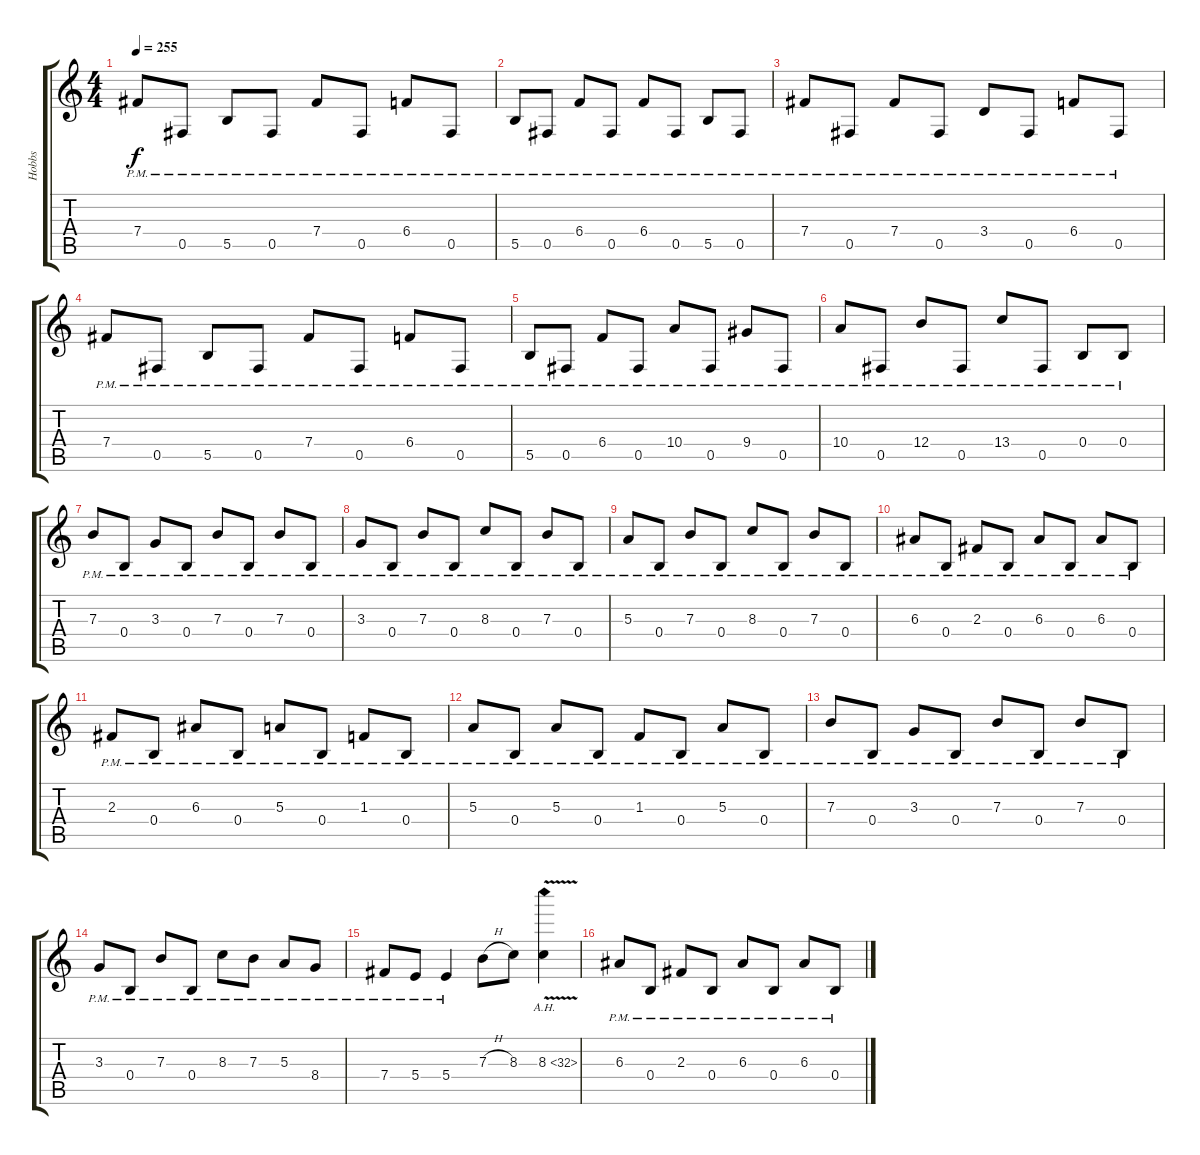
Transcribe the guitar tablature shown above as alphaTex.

\track ("Hobbs" "Hobbs") {instrument overdrivenguitar}
\staff {score tabs}
\tuning (Db4 Ab3 E3 B2 Gb2 Db2) {hide}
\ts (4 4)
\tempo 255
\clef g2
\ks c
7.4{pm}.8{dy f} 0.5{pm}.8 5.5{pm}.8 0.5{pm}.8 7.4{pm}.8 0.5{pm}.8 6.4{pm}.8 0.5{pm}.8 |
5.5{pm}.8 0.5{pm}.8 6.4{pm}.8 0.5{pm}.8 6.4{pm}.8 0.5{pm}.8 5.5{pm}.8 0.5{pm}.8 |
7.4{pm}.8 0.5{pm}.8 7.4{pm}.8 0.5{pm}.8 3.4{pm}.8 0.5{pm}.8 6.4{pm}.8 0.5{pm}.8 |
7.4{pm}.8 0.5{pm}.8 5.5{pm}.8 0.5{pm}.8 7.4{pm}.8 0.5{pm}.8 6.4{pm}.8 0.5{pm}.8 |
5.5{pm}.8 0.5{pm}.8 6.4{pm}.8 0.5{pm}.8 10.4{pm}.8 0.5{pm}.8 9.4{pm}.8 0.5{pm}.8 |
10.4{pm}.8 0.5{pm}.8 12.4{pm}.8 0.5{pm}.8 13.4{pm}.8 0.5{pm}.8 0.4{pm}.8 0.4{pm}.8 |
7.3{pm}.8 0.4{pm}.8 3.3{pm}.8 0.4{pm}.8 7.3{pm}.8 0.4{pm}.8 7.3{pm}.8 0.4{pm}.8 |
3.3{pm}.8 0.4{pm}.8 7.3{pm}.8 0.4{pm}.8 8.3{pm}.8 0.4{pm}.8 7.3{pm}.8 0.4{pm}.8 |
5.3{pm}.8 0.4{pm}.8 7.3{pm}.8 0.4{pm}.8 8.3{pm}.8 0.4{pm}.8 7.3{pm}.8 0.4{pm}.8 |
6.3{pm}.8 0.4{pm}.8 2.3{pm}.8 0.4{pm}.8 6.3{pm}.8 0.4{pm}.8 6.3{pm}.8 0.4{pm}.8 |
2.3{pm}.8 0.4{pm}.8 6.3{pm}.8 0.4{pm}.8 5.3{pm}.8 0.4{pm}.8 1.3{pm}.8 0.4{pm}.8 |
5.3{pm}.8 0.4{pm}.8 5.3{pm}.8 0.4{pm}.8 1.3{pm}.8 0.4{pm}.8 5.3{pm}.8 0.4{pm}.8 |
7.3{pm}.8 0.4{pm}.8 3.3{pm}.8 0.4{pm}.8 7.3{pm}.8 0.4{pm}.8 7.3{pm}.8 0.4{pm}.8 |
3.3{pm}.8 0.4{pm}.8 7.3{pm}.8 0.4{pm}.8 8.3{pm}.8 7.3{pm}.8 5.3{pm}.8 8.4{pm}.8 |
7.4{pm}.8 5.4{pm}.8 5.4{pm}.4 7.3{h}.8 8.3.8 8.3{ah 24 v}.4 |
6.3{pm}.8 0.4{pm}.8 2.3{pm}.8 0.4{pm}.8 6.3{pm}.8 0.4{pm}.8 6.3{pm}.8 0.4{pm}.8
